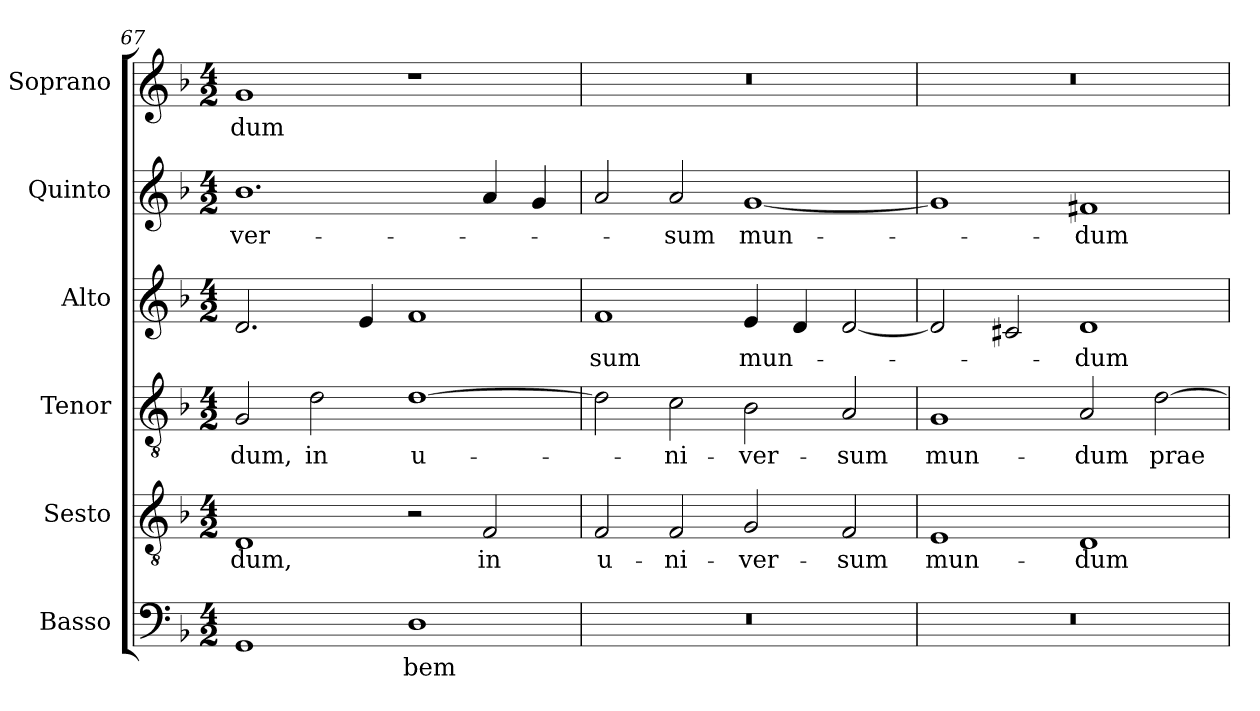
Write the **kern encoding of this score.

**kern	**text	**kern	**text	**kern	**text	**kern	**text	**kern	**text	**kern	**text
*part6	*part6	*part5	*part5	*part4	*part4	*part3	*part3	*part2	*part2	*part1	*part1
*staff6	*staff6	*staff5	*staff5	*staff4	*staff4	*staff3	*staff3	*staff2	*staff2	*staff1	*staff1
*I"Basso	*	*I"Sesto	*	*I"Tenor	*	*I"Alto	*	*I"Quinto	*	*I"Soprano	*
*I'B.	*	*I'Ss.	*	*I'T.	*	*I'A.	*	*I'Q.	*	*I'S.	*
!!LO:LB:g=z
*clefF4	*	*clefGv2	*	*clefGv2	*	*clefG2	*	*clefG2	*	*clefG2	*
*	*	*ITrd7c12	*	*ITrd7c12	*	*	*	*	*	*	*
*k[b-]	*	*k[b-]	*	*k[b-]	*	*k[b-]	*	*k[b-]	*	*k[b-]	*
*F:	*	*F:	*	*F:	*	*F:	*	*F:	*	*F:	*
*M4/2	*	*M4/2	*	*M4/2	*	*M4/2	*	*M4/2	*	*M4/2	*
=67	=67	=67	=67	=67	=67	=67	=67	=67	=67	=67	=67
!	!	!	!LO:LY:b:color=#000000	!	!	!	!	!	!	!	!
!	!	!	!	!	!LO:LY:b:color=#000000	!	!	!	!	!	!
!	!	!	!	!	!	!	!	!	!LO:LY:b:color=#000000	!	!
!	!	!	!	!	!	!	!	!	!	!	!LO:LY:b:color=#000000
1GGi	.	1DDi	-dum,	2GGi/	-dum,	2.di/	.	1.b-i	-ver-	1gi	-dum
!	!	!	!	!	!LO:LY:b:color=#000000	!	!	!	!	!	!
.	.	.	.	2Di\	in	.	.	.	.	.	.
.	.	.	.	.	.	4ei/	.	.	.	.	.
!	!LO:LY:b:color=#000000	!	!	!	!	!	!	!	!	!	!
!	!	!	!	!	!LO:LY:b:color=#000000	!	!	!	!	!	!
1Di	-bem	2r	.	[1Di	u-	1fi	.	.	.	1r	.
!	!	!	!LO:LY:b:color=#000000	!	!	!	!	!	!	!	!
.	.	2FFi/	in	.	.	.	.	4ai/	.	.	.
.	.	.	.	.	.	.	.	4gi/	.	.	.
=68	=68	=68	=68	=68	=68	=68	=68	=68	=68	=68	=68
!LO:N:vis=1	!	!	!	!	!	!	!	!	!	!	!
!	!	!	!LO:LY:b:color=#000000	!	!	!	!	!	!	!	!
!	!	!	!	!	!	!	!LO:LY:b:color=#000000	!	!	!LO:N:vis=1	!
0r	.	2FFi/	u-	2Di\]	.	1fi	-sum	2ai/	.	0r	.
!	!	!	!LO:LY:b:color=#000000	!	!	!	!	!	!	!	!
!	!	!	!	!	!LO:LY:b:color=#000000	!	!	!	!	!	!
!	!	!	!	!	!	!	!	!	!LO:LY:b:color=#000000	!	!
.	.	2FFi/	-ni-	2Ci\	-ni-	.	.	2ai/	-sum	.	.
!	!	!	!LO:LY:b:color=#000000	!	!	!	!	!	!	!	!
!	!	!	!	!	!LO:LY:b:color=#000000	!	!	!	!	!	!
!	!	!	!	!	!	!	!LO:LY:b:color=#000000	!	!	!	!
!	!	!	!	!	!	!	!	!	!LO:LY:b:color=#000000	!	!
.	.	2GGi/	-ver-	2BB-i\	-ver-	4ei/	mun-	[1gi	mun-	.	.
.	.	.	.	.	.	4di/	.	.	.	.	.
!	!	!	!LO:LY:b:color=#000000	!	!	!	!	!	!	!	!
!	!	!	!	!	!LO:LY:b:color=#000000	!	!	!	!	!	!
.	.	2FFi/	-sum	2AAi/	-sum	[2di/	.	.	.	.	.
=69	=69	=69	=69	=69	=69	=69	=69	=69	=69	=69	=69
!LO:N:vis=1	!	!	!	!	!	!	!	!	!	!	!
!	!	!	!LO:LY:b:color=#000000	!	!	!	!	!	!	!	!
!	!	!	!	!	!LO:LY:b:color=#000000	!	!	!	!	!LO:N:vis=1	!
0r	.	1EEi	mun-	1GGi	mun-	2di/]	.	1gi]	.	0r	.
.	.	.	.	.	.	2c#Xi/	.	.	.	.	.
!	!	!	!LO:LY:b:color=#000000	!	!	!	!	!	!	!	!
!	!	!	!	!	!LO:LY:b:color=#000000	!	!	!	!	!	!
!	!	!	!	!	!	!	!LO:LY:b:color=#000000	!	!	!	!
!	!	!	!	!	!	!	!	!	!LO:LY:b:color=#000000	!	!
.	.	1DDi	-dum	2AAi/	-dum	1di	-dum	1f#Xi	-dum	.	.
!	!	!	!	!	!LO:LY:b:color=#000000	!	!	!	!	!	!
.	.	.	.	[2Di\	prae-	.	.	.	.	.	.
=	=	=	=	=	=	=	=	=	=	=	=
*-	*-	*-	*-	*-	*-	*-	*-	*-	*-	*-	*-
